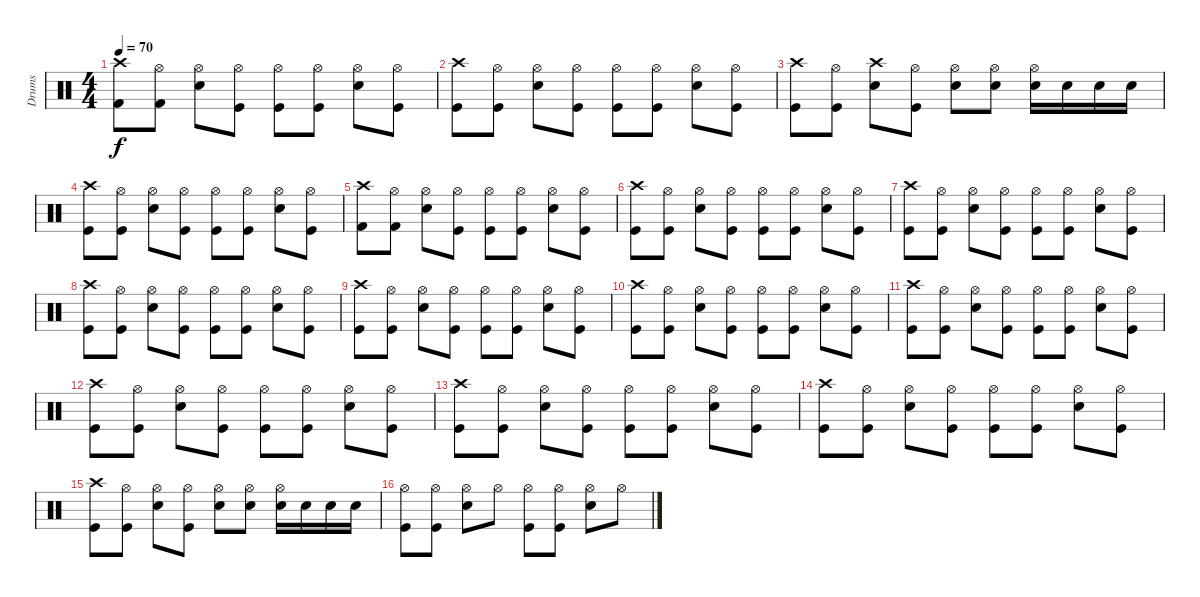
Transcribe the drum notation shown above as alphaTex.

\track ("Drums" "Drums") {instrument percussion}
\staff {score}
\articulation defaults
\ts (4 4)
\tempo 70
\clef neutral
\ks c
("Crash high (hit)" "Kick (hit) 2").8{dy f} ("Hi-Hat (open)" "Kick (hit) 2").8 ("Hi-Hat (open)" "Electric Snare (hit)").8 ("Hi-Hat (open)" "Kick (hit)").8 ("Hi-Hat (open)" "Kick (hit)").8 ("Hi-Hat (open)" "Kick (hit)").8 ("Hi-Hat (open)" "Electric Snare (hit)").8 ("Hi-Hat (open)" "Kick (hit)").8 |
("Crash high (hit)" "Kick (hit)").8 ("Hi-Hat (open)" "Kick (hit)").8 ("Hi-Hat (open)" "Electric Snare (hit)").8 ("Hi-Hat (open)" "Kick (hit)").8 ("Hi-Hat (open)" "Kick (hit)").8 ("Hi-Hat (open)" "Kick (hit)").8 ("Hi-Hat (open)" "Electric Snare (hit)").8 ("Hi-Hat (open)" "Kick (hit)").8 |
("Crash high (hit)" "Kick (hit)").8 ("Hi-Hat (open)" "Kick (hit)").8 ("Crash high (hit)" "Electric Snare (hit)").8 ("Hi-Hat (open)" "Kick (hit)").8 ("Hi-Hat (open)" "Electric Snare (hit)").8 ("Hi-Hat (open)" "Electric Snare (hit)").8 ("Hi-Hat (open)" "Electric Snare (hit)").16 "Electric Snare (hit)".16 "Electric Snare (hit)".16 "Electric Snare (hit)".16 |
("Crash high (hit)" "Kick (hit)").8 ("Hi-Hat (open)" "Kick (hit)").8 ("Hi-Hat (open)" "Electric Snare (hit)").8 ("Hi-Hat (open)" "Kick (hit)").8 ("Hi-Hat (open)" "Kick (hit)").8 ("Hi-Hat (open)" "Kick (hit)").8 ("Hi-Hat (open)" "Electric Snare (hit)").8 ("Hi-Hat (open)" "Kick (hit)").8 |
("Crash high (hit)" "Kick (hit) 2").8 ("Hi-Hat (open)" "Kick (hit) 2").8 ("Hi-Hat (open)" "Electric Snare (hit)").8 ("Hi-Hat (open)" "Kick (hit)").8 ("Hi-Hat (open)" "Kick (hit)").8 ("Hi-Hat (open)" "Kick (hit)").8 ("Hi-Hat (open)" "Electric Snare (hit)").8 ("Hi-Hat (open)" "Kick (hit)").8 |
("Crash high (hit)" "Kick (hit)").8 ("Hi-Hat (open)" "Kick (hit)").8 ("Hi-Hat (open)" "Electric Snare (hit)").8 ("Hi-Hat (open)" "Kick (hit)").8 ("Hi-Hat (open)" "Kick (hit)").8 ("Hi-Hat (open)" "Kick (hit)").8 ("Hi-Hat (open)" "Electric Snare (hit)").8 ("Hi-Hat (open)" "Kick (hit)").8 |
("Crash high (hit)" "Kick (hit)").8 ("Hi-Hat (open)" "Kick (hit)").8 ("Hi-Hat (open)" "Electric Snare (hit)").8 ("Hi-Hat (open)" "Kick (hit)").8 ("Hi-Hat (open)" "Kick (hit)").8 ("Hi-Hat (open)" "Kick (hit)").8 ("Hi-Hat (open)" "Electric Snare (hit)").8 ("Hi-Hat (open)" "Kick (hit)").8 |
("Crash high (hit)" "Kick (hit)").8 ("Hi-Hat (open)" "Kick (hit)").8 ("Hi-Hat (open)" "Electric Snare (hit)").8 ("Hi-Hat (open)" "Kick (hit)").8 ("Hi-Hat (open)" "Kick (hit)").8 ("Hi-Hat (open)" "Kick (hit)").8 ("Hi-Hat (open)" "Electric Snare (hit)").8 ("Hi-Hat (open)" "Kick (hit)").8 |
("Crash high (hit)" "Kick (hit)").8 ("Hi-Hat (open)" "Kick (hit)").8 ("Hi-Hat (open)" "Electric Snare (hit)").8 ("Hi-Hat (open)" "Kick (hit)").8 ("Hi-Hat (open)" "Kick (hit)").8 ("Hi-Hat (open)" "Kick (hit)").8 ("Hi-Hat (open)" "Electric Snare (hit)").8 ("Hi-Hat (open)" "Kick (hit)").8 |
("Crash high (hit)" "Kick (hit)").8 ("Hi-Hat (open)" "Kick (hit)").8 ("Hi-Hat (open)" "Electric Snare (hit)").8 ("Hi-Hat (open)" "Kick (hit)").8 ("Hi-Hat (open)" "Kick (hit)").8 ("Hi-Hat (open)" "Kick (hit)").8 ("Hi-Hat (open)" "Electric Snare (hit)").8 ("Hi-Hat (open)" "Kick (hit)").8 |
("Crash high (hit)" "Kick (hit)").8 ("Hi-Hat (open)" "Kick (hit)").8 ("Hi-Hat (open)" "Electric Snare (hit)").8 ("Hi-Hat (open)" "Kick (hit)").8 ("Hi-Hat (open)" "Kick (hit)").8 ("Hi-Hat (open)" "Kick (hit)").8 ("Hi-Hat (open)" "Electric Snare (hit)").8 ("Hi-Hat (open)" "Kick (hit)").8 |
("Crash high (hit)" "Kick (hit)").8 ("Hi-Hat (open)" "Kick (hit)").8 ("Hi-Hat (open)" "Electric Snare (hit)").8 ("Hi-Hat (open)" "Kick (hit)").8 ("Hi-Hat (open)" "Kick (hit)").8 ("Hi-Hat (open)" "Kick (hit)").8 ("Hi-Hat (open)" "Electric Snare (hit)").8 ("Hi-Hat (open)" "Kick (hit)").8 |
("Crash high (hit)" "Kick (hit)").8 ("Hi-Hat (open)" "Kick (hit)").8 ("Hi-Hat (open)" "Electric Snare (hit)").8 ("Hi-Hat (open)" "Kick (hit)").8 ("Hi-Hat (open)" "Kick (hit)").8 ("Hi-Hat (open)" "Kick (hit)").8 ("Hi-Hat (open)" "Electric Snare (hit)").8 ("Hi-Hat (open)" "Kick (hit)").8 |
("Crash high (hit)" "Kick (hit)").8 ("Hi-Hat (open)" "Kick (hit)").8 ("Hi-Hat (open)" "Electric Snare (hit)").8 ("Hi-Hat (open)" "Kick (hit)").8 ("Hi-Hat (open)" "Kick (hit)").8 ("Hi-Hat (open)" "Kick (hit)").8 ("Hi-Hat (open)" "Electric Snare (hit)").8 ("Hi-Hat (open)" "Kick (hit)").8 |
("Crash high (hit)" "Kick (hit)").8 ("Hi-Hat (open)" "Kick (hit)").8 ("Hi-Hat (open)" "Electric Snare (hit)").8 ("Hi-Hat (open)" "Kick (hit)").8 ("Hi-Hat (open)" "Electric Snare (hit)").8 ("Hi-Hat (open)" "Electric Snare (hit)").8 ("Hi-Hat (open)" "Electric Snare (hit)").16 "Electric Snare (hit)".16 "Electric Snare (hit)".16 "Electric Snare (hit)".16 |
("Hi-Hat (open)" "Kick (hit)").8 ("Hi-Hat (open)" "Kick (hit)").8 ("Hi-Hat (open)" "Electric Snare (hit)").8 "Hi-Hat (open)".8 ("Hi-Hat (open)" "Kick (hit)").8 ("Hi-Hat (open)" "Kick (hit)").8 ("Hi-Hat (open)" "Electric Snare (hit)").8 "Hi-Hat (open)".8
